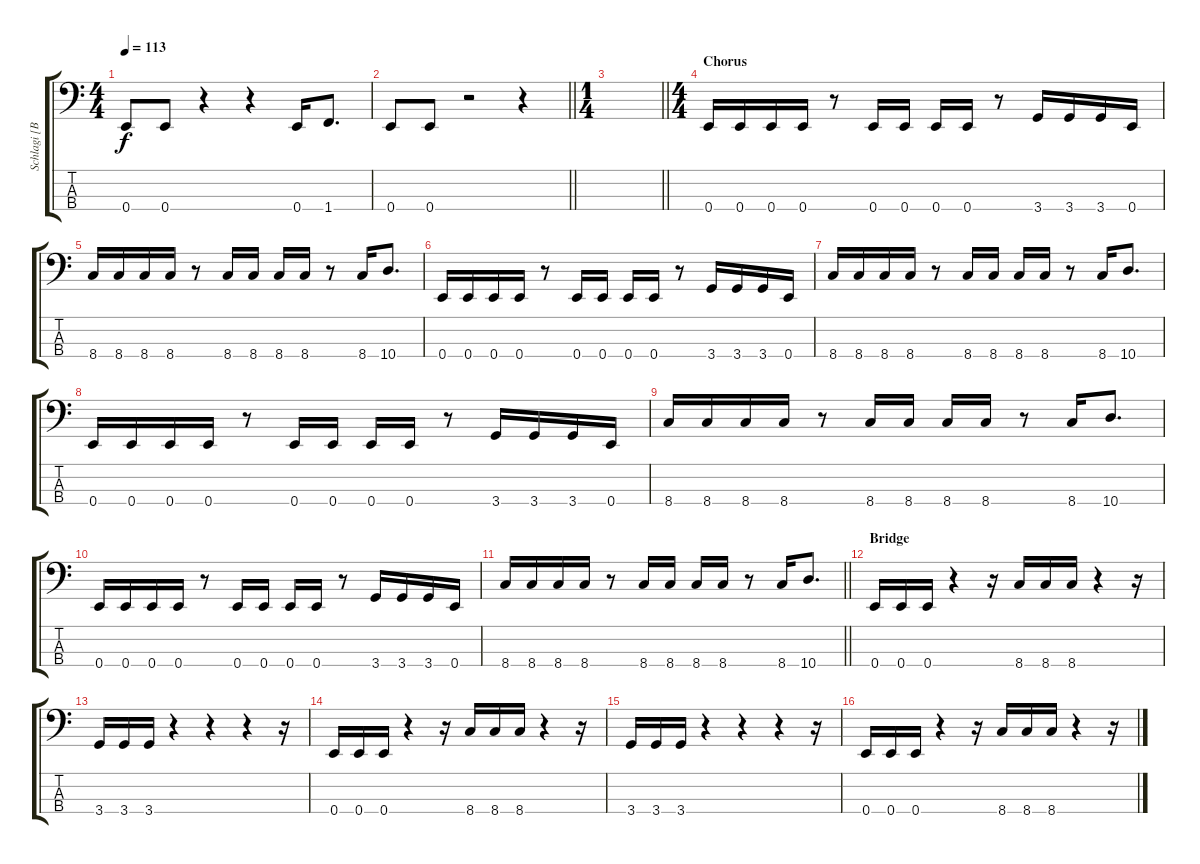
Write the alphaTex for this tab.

\track ("Schlagi [Bass]" "Schlagi [B") {instrument electricbasspick}
\staff {score tabs}
\tuning (G2 D2 A1 E1) {hide}
\ts (4 4)
\tempo 113
\clef f4
\ks c
0.4.8{dy f} 0.4.8 r.4 r.4 0.4.16 1.4.8{d} |
\barLineRight lightlight
0.4.8 0.4.8 r.2 r.4 |
\ts (1 4)
\barLineRight lightlight
|
\ts (4 4)
\section ("" "Chorus")
0.4.16 0.4.16 0.4.16 0.4.16 r.8 0.4.16 0.4.16 0.4.16 0.4.16 r.8 3.4.16 3.4.16 3.4.16 0.4.16 |
8.4.16 8.4.16 8.4.16 8.4.16 r.8 8.4.16 8.4.16 8.4.16 8.4.16 r.8 8.4.16 10.4.8{d} |
0.4.16 0.4.16 0.4.16 0.4.16 r.8 0.4.16 0.4.16 0.4.16 0.4.16 r.8 3.4.16 3.4.16 3.4.16 0.4.16 |
8.4.16 8.4.16 8.4.16 8.4.16 r.8 8.4.16 8.4.16 8.4.16 8.4.16 r.8 8.4.16 10.4.8{d} |
0.4.16 0.4.16 0.4.16 0.4.16 r.8 0.4.16 0.4.16 0.4.16 0.4.16 r.8 3.4.16 3.4.16 3.4.16 0.4.16 |
8.4.16 8.4.16 8.4.16 8.4.16 r.8 8.4.16 8.4.16 8.4.16 8.4.16 r.8 8.4.16 10.4.8{d} |
0.4.16 0.4.16 0.4.16 0.4.16 r.8 0.4.16 0.4.16 0.4.16 0.4.16 r.8 3.4.16 3.4.16 3.4.16 0.4.16 |
\barLineRight lightlight
8.4.16 8.4.16 8.4.16 8.4.16 r.8 8.4.16 8.4.16 8.4.16 8.4.16 r.8 8.4.16 10.4.8{d} |
\section ("" "Bridge")
0.4.16 0.4.16 0.4.16 r.4 r.16 8.4.16 8.4.16 8.4.16 r.4 r.16 |
3.4.16 3.4.16 3.4.16 r.4 r.4 r.4 r.16 |
0.4.16 0.4.16 0.4.16 r.4 r.16 8.4.16 8.4.16 8.4.16 r.4 r.16 |
3.4.16 3.4.16 3.4.16 r.4 r.4 r.4 r.16 |
0.4.16 0.4.16 0.4.16 r.4 r.16 8.4.16 8.4.16 8.4.16 r.4 r.16
